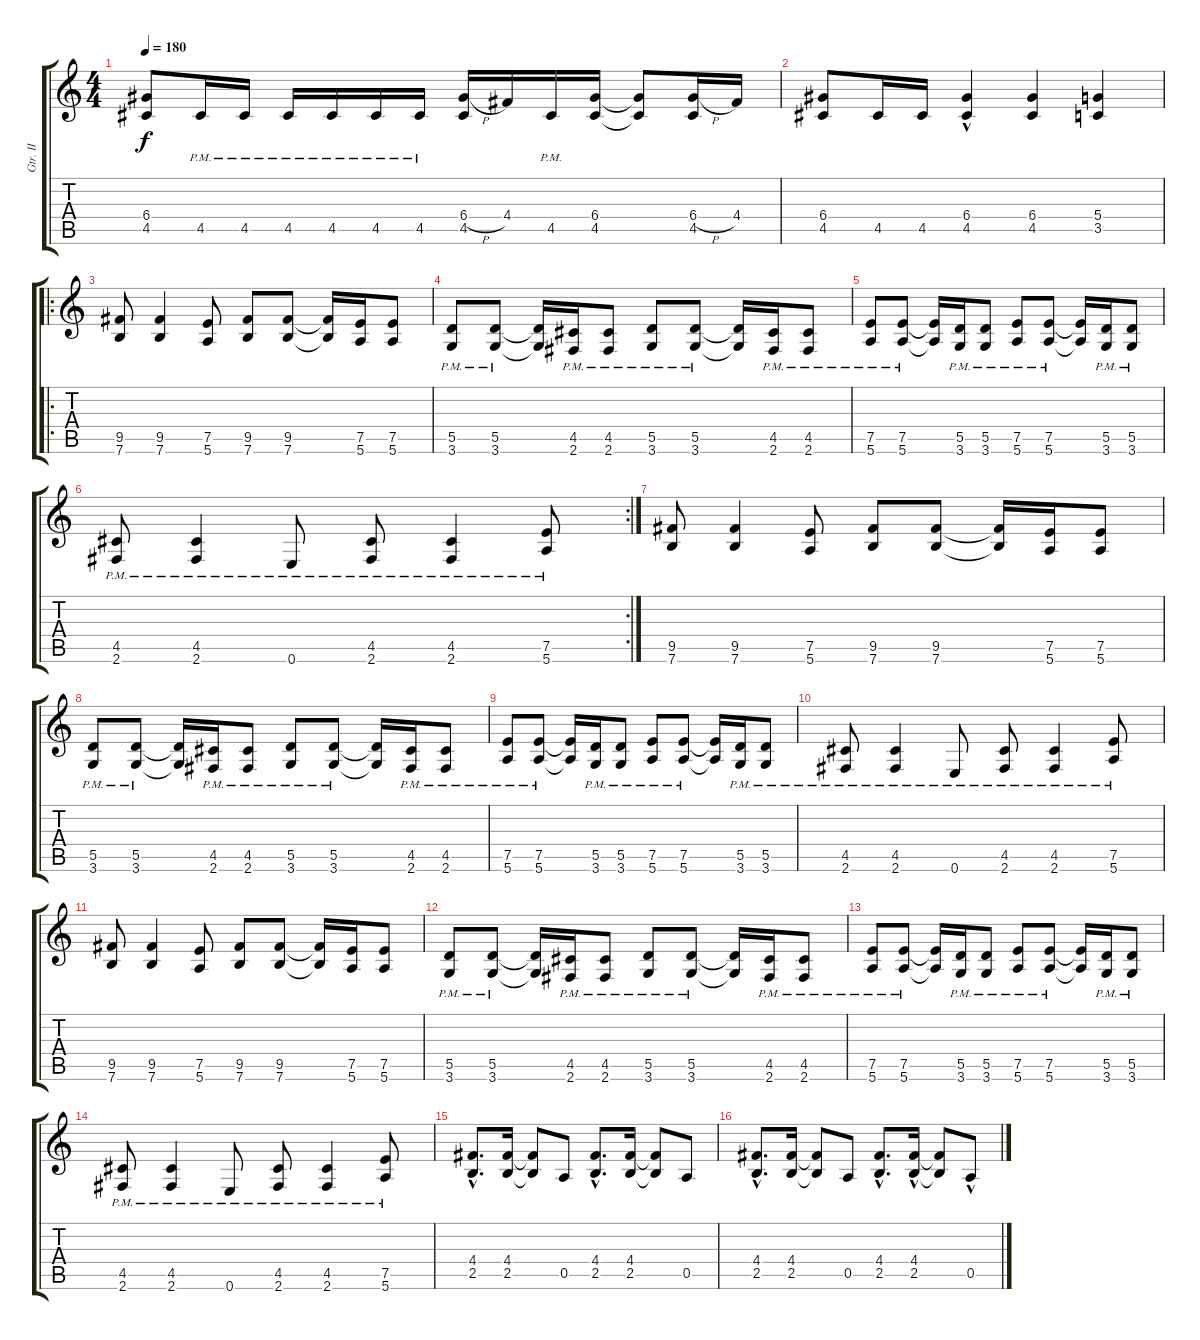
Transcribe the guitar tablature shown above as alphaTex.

\track ("Gtr. II" "Gtr. II") {instrument distortionguitar}
\staff {score tabs}
\tuning (E4 B3 G3 D3 A2 E2) {hide}
\ts (4 4)
\tempo 180
\clef g2
\ks c
(6.4 4.5).8{dy f} 4.5{pm}.16 4.5{pm}.16 4.5{pm}.16 4.5{pm}.16 4.5{pm}.16 4.5{pm}.16 (6.4{h} 4.5).16 4.4.16 4.5{pm}.16 (6.4 4.5).16 (6.4{t} 4.5{t}).8 (6.4{h} 4.5).16 4.4.16 |
(6.4 4.5).8 4.5.16 4.5.16 (6.4 4.5{hac}).4 (6.4 4.5).4 (5.4 3.5).4 |
\ro
(9.5 7.6).8 (9.5 7.6).4 (7.5 5.6).8 (9.5 7.6).8 (9.5 7.6).8 (9.5{t} 7.6{t}).16 (7.5 5.6).16 (7.5 5.6).8 |
(5.5{pm} 3.6{pm}).8 (5.5{pm} 3.6{pm}).8 (5.5{t} 3.6{t}).16 (4.5{pm} 2.6{pm}).16 (4.5{pm} 2.6{pm}).8 (5.5{pm} 3.6{pm}).8 (5.5{pm} 3.6{pm}).8 (5.5{t} 3.6{t}).16 (4.5{pm} 2.6{pm}).16 (4.5{pm} 2.6{pm}).8 |
(7.5{pm} 5.6{pm}).8 (7.5{pm} 5.6{pm}).8 (7.5{t} 5.6{t}).16 (5.5{pm} 3.6{pm}).16 (5.5{pm} 3.6{pm}).8 (7.5{pm} 5.6{pm}).8 (7.5{pm} 5.6{pm}).8 (7.5{t} 5.6{t}).16 (5.5{pm} 3.6{pm}).16 (5.5{pm} 3.6{pm}).8 |
\rc 2
(4.5{pm} 2.6{pm}).8 (4.5{pm} 2.6{pm}).4 0.6{pm}.8 (4.5{pm} 2.6{pm}).8 (4.5{pm} 2.6{pm}).4 (7.5{pm} 5.6{pm}).8 |
(9.5 7.6).8 (9.5 7.6).4 (7.5 5.6).8 (9.5 7.6).8 (9.5 7.6).8 (9.5{t} 7.6{t}).16 (7.5 5.6).16 (7.5 5.6).8 |
(5.5{pm} 3.6{pm}).8 (5.5{pm} 3.6{pm}).8 (5.5{t} 3.6{t}).16 (4.5{pm} 2.6{pm}).16 (4.5{pm} 2.6{pm}).8 (5.5{pm} 3.6{pm}).8 (5.5{pm} 3.6{pm}).8 (5.5{t} 3.6{t}).16 (4.5{pm} 2.6{pm}).16 (4.5{pm} 2.6{pm}).8 |
(7.5{pm} 5.6{pm}).8 (7.5{pm} 5.6{pm}).8 (7.5{t} 5.6{t}).16 (5.5{pm} 3.6{pm}).16 (5.5{pm} 3.6{pm}).8 (7.5{pm} 5.6{pm}).8 (7.5{pm} 5.6{pm}).8 (7.5{t} 5.6{t}).16 (5.5{pm} 3.6{pm}).16 (5.5{pm} 3.6{pm}).8 |
(4.5{pm} 2.6{pm}).8 (4.5{pm} 2.6{pm}).4 0.6{pm}.8 (4.5{pm} 2.6{pm}).8 (4.5{pm} 2.6{pm}).4 (7.5{pm} 5.6{pm}).8 |
(9.5 7.6).8 (9.5 7.6).4 (7.5 5.6).8 (9.5 7.6).8 (9.5 7.6).8 (9.5{t} 7.6{t}).16 (7.5 5.6).16 (7.5 5.6).8 |
(5.5{pm} 3.6{pm}).8 (5.5{pm} 3.6{pm}).8 (5.5{t} 3.6{t}).16 (4.5{pm} 2.6{pm}).16 (4.5{pm} 2.6{pm}).8 (5.5{pm} 3.6{pm}).8 (5.5{pm} 3.6{pm}).8 (5.5{t} 3.6{t}).16 (4.5{pm} 2.6{pm}).16 (4.5{pm} 2.6{pm}).8 |
(7.5{pm} 5.6{pm}).8 (7.5{pm} 5.6{pm}).8 (7.5{t} 5.6{t}).16 (5.5{pm} 3.6{pm}).16 (5.5{pm} 3.6{pm}).8 (7.5{pm} 5.6{pm}).8 (7.5{pm} 5.6{pm}).8 (7.5{t} 5.6{t}).16 (5.5{pm} 3.6{pm}).16 (5.5{pm} 3.6{pm}).8 |
(4.5{pm} 2.6{pm}).8 (4.5{pm} 2.6{pm}).4 0.6{pm}.8 (4.5{pm} 2.6{pm}).8 (4.5{pm} 2.6{pm}).4 (7.5{pm} 5.6{pm}).8 |
(4.4{hac} 2.5{hac}).8{d} (4.4 2.5).16 (4.4{t} 2.5{t}).8 0.5.8 (4.4{hac} 2.5{hac}).8{d} (4.4 2.5).16 (4.4{t} 2.5{t}).8 0.5.8 |
(4.4{hac} 2.5{hac}).8{d} (4.4 2.5).16 (4.4{t} 2.5{t}).8 0.5.8 (4.4{hac} 2.5{hac}).8{d} (4.4 2.5{hac}).16 (4.4{t} 2.5{t}).8 0.5{hac}.8
